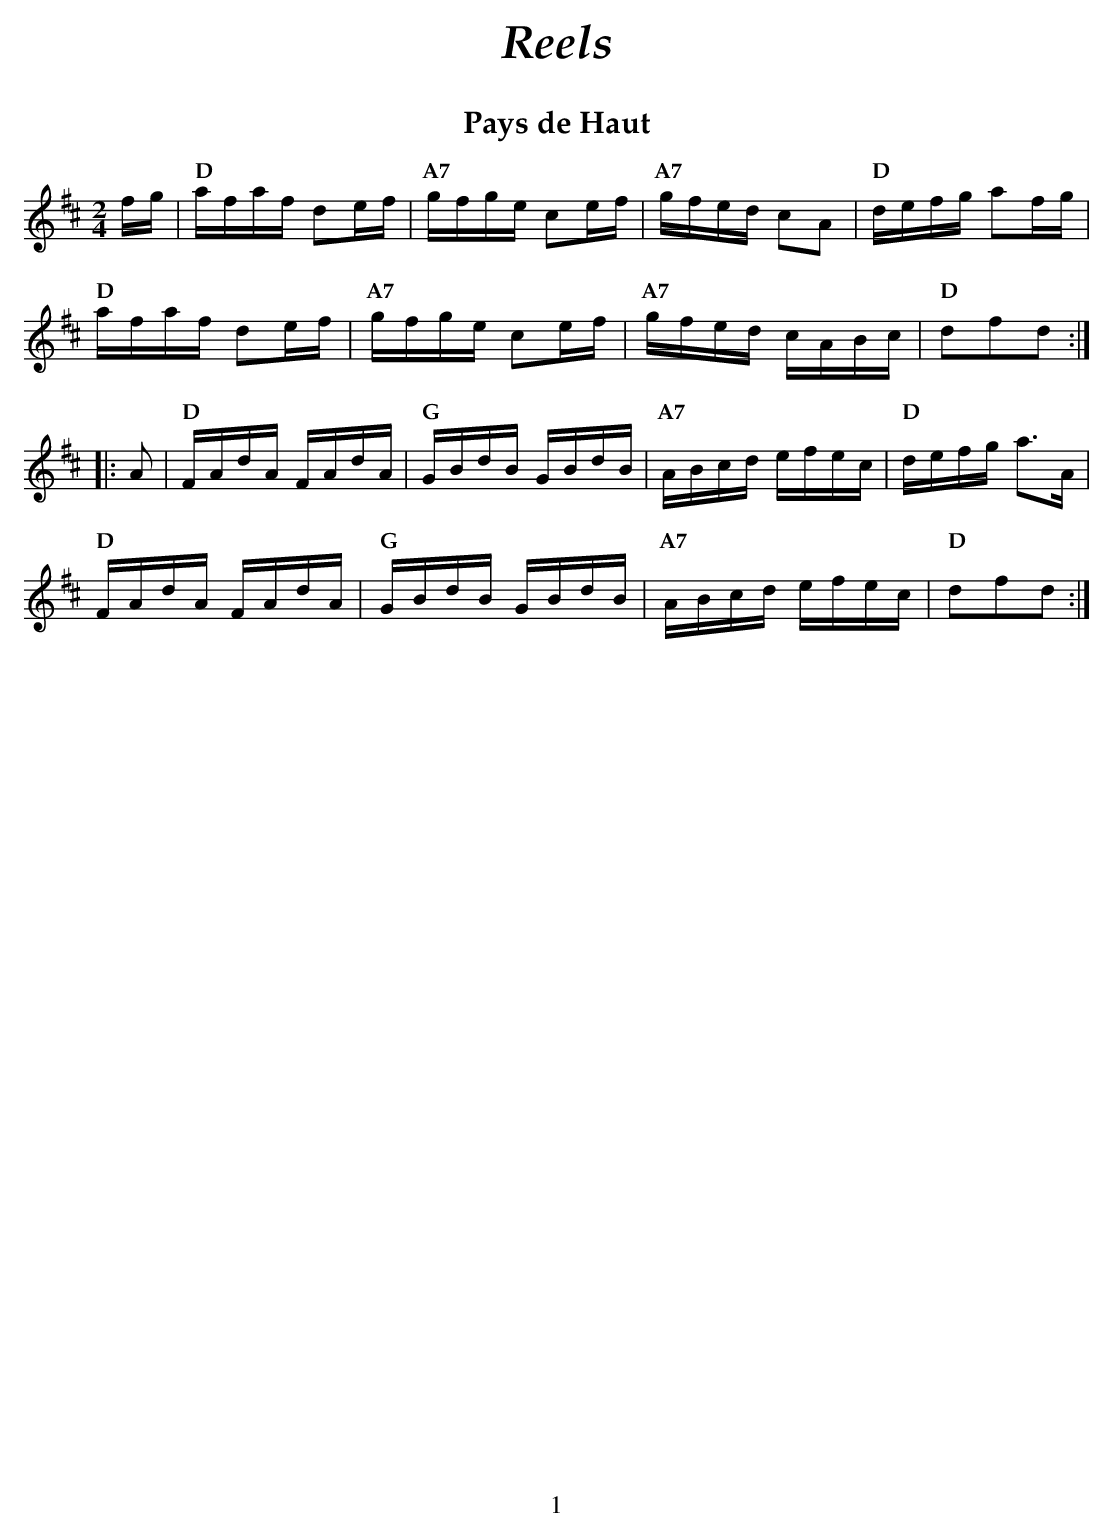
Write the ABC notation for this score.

X:1
T:Pays de Haut
M:2/4
L:1/16
K:D
fg |\
"D" afaf d2ef | "A7" gfge c2ef | "A7" gfed c2A2 | "D" defg a2fg |
"D" afaf d2ef | "A7" gfge c2ef | "A7" gfed cABc | "D" d2f2d2   :|
|:A2 |\
"D" FAdA FAdA | "G" GBdB GBdB | "A7" ABcd efec | "D" defg a3A |
"D" FAdA FAdA | "G" GBdB GBdB | "A7" ABcd efec | "D" d2f2d2  :|
